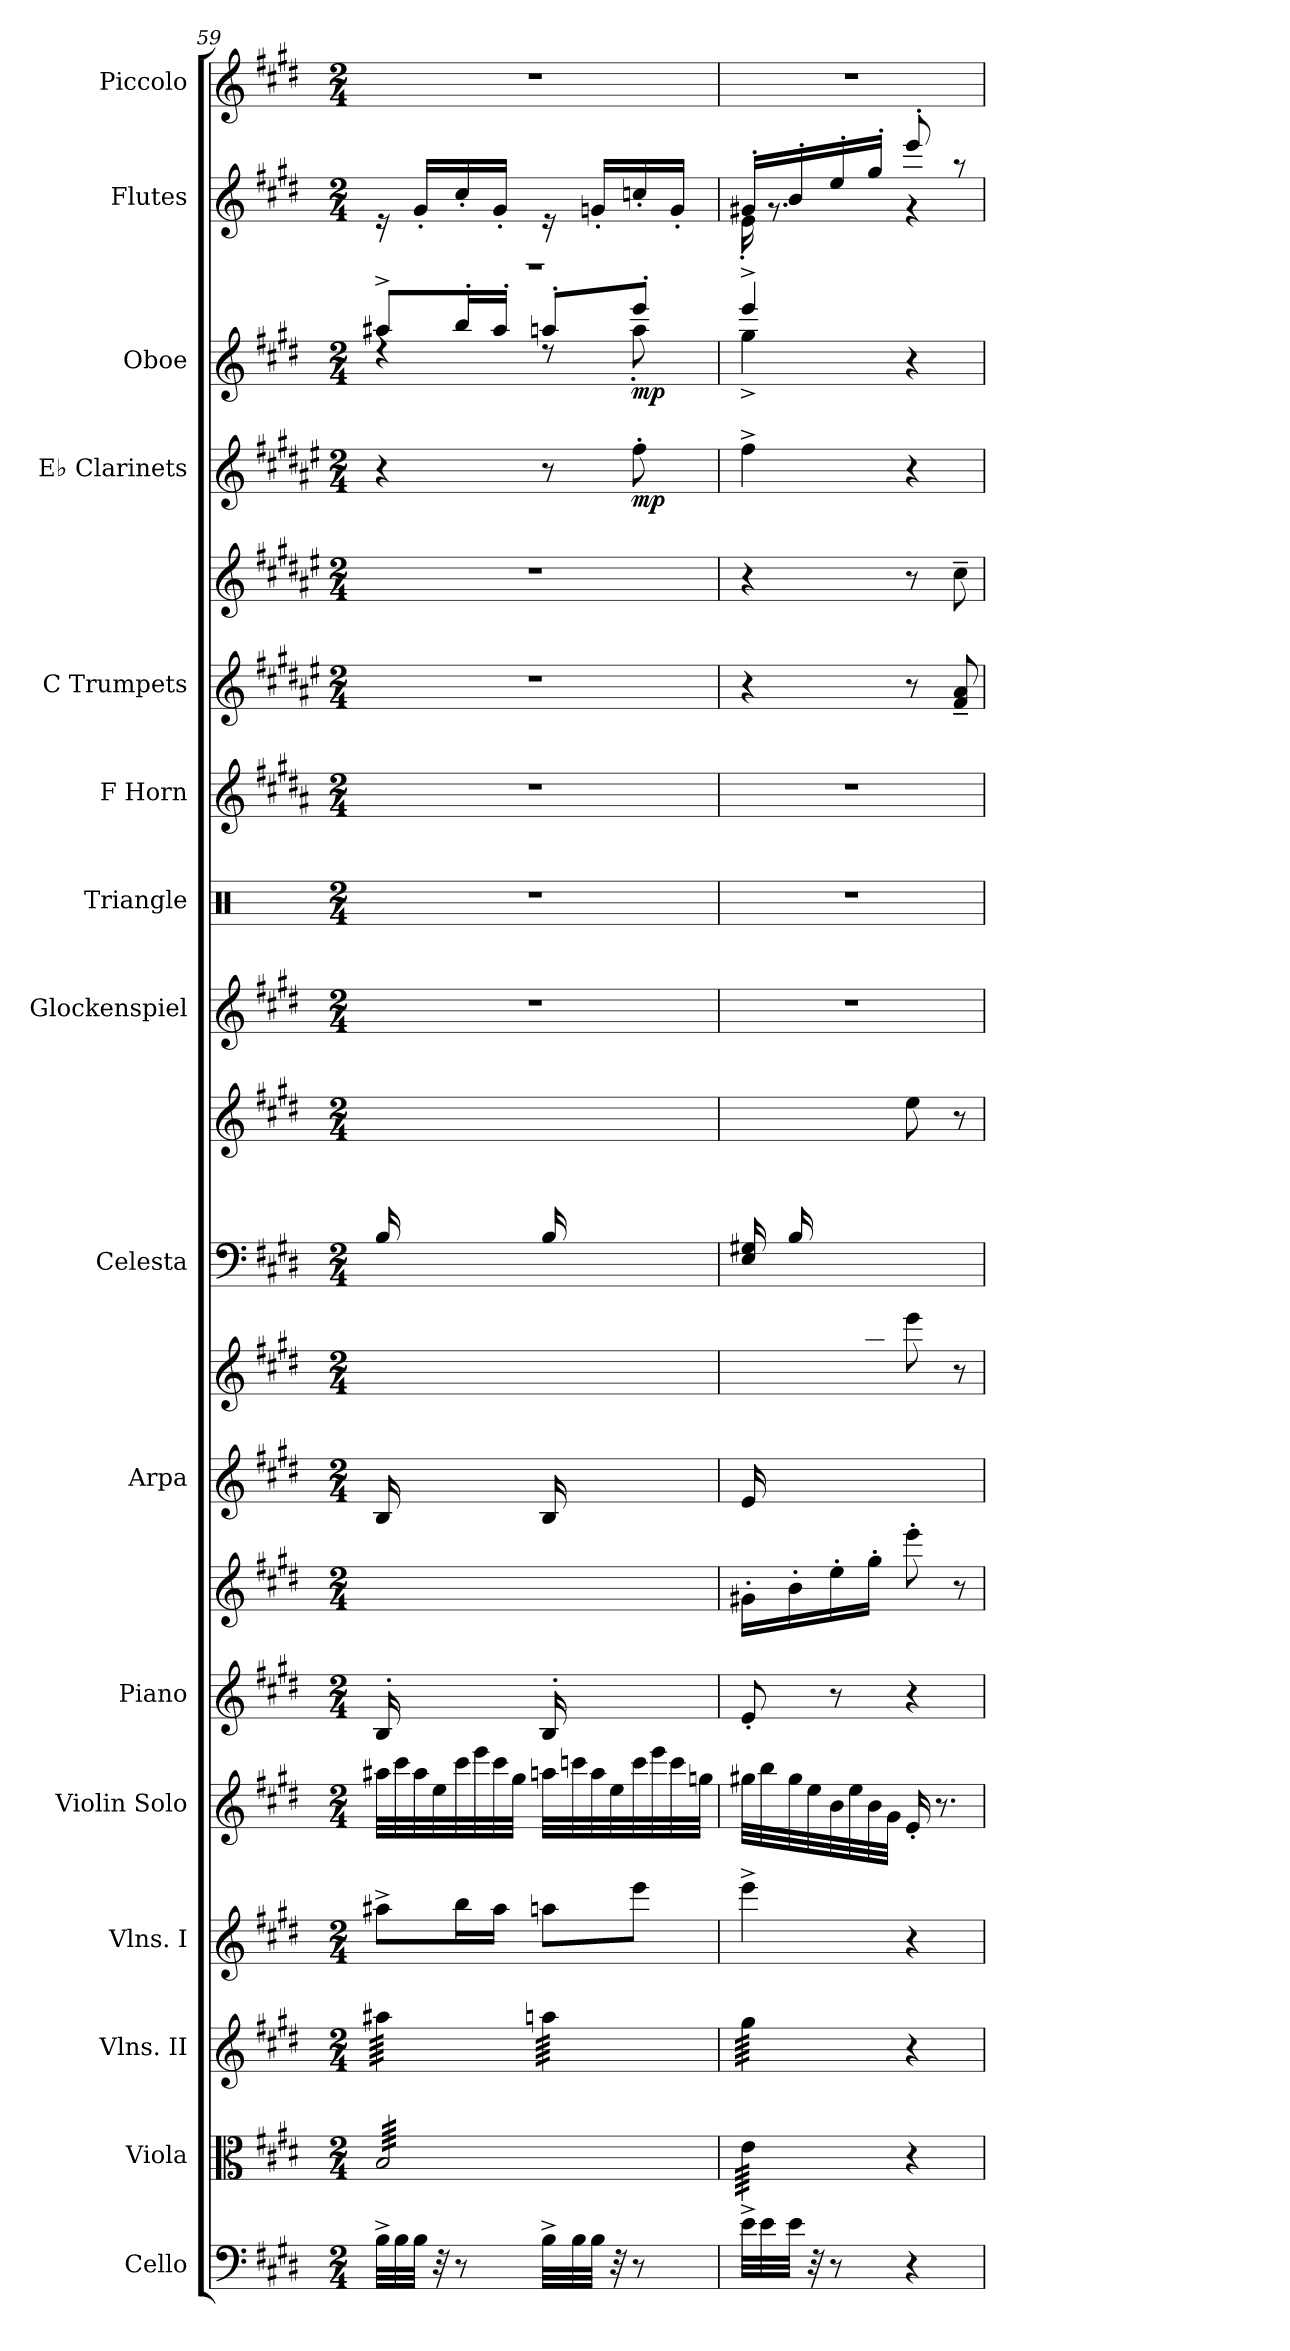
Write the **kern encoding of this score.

**kern	**kern	**kern	**kern	**kern	**kern	**kern	**kern	**kern	**kern	**kern	**kern	**kern	**kern	**kern	**kern	**dynam	**kern	**dynam	**kern	**dynam	**kern	**kern
*part16	*part15	*part14	*part13	*part12	*part11	*part11	*part10	*part10	*part9	*part9	*part8	*part7	*part6	*part5	*part5	*part5	*part4	*part4	*part3	*part3	*part2	*part1
*staff20	*staff19	*staff18	*staff17	*staff16	*staff15	*staff14	*staff13	*staff12	*staff11	*staff10	*staff9	*staff8	*staff7	*staff6	*staff5	*staff5/6	*staff4	*staff4	*staff3	*staff3	*staff2	*staff1
*I"Cello	*I"Viola	*I"Vlns. II	*I"Vlns. I	*I"Violin Solo	*I"Piano	*	*I"Arpa	*	*I"Celesta	*	*I"Glockenspiel	*I"Triangle	*I"F Horn	*I"C Trumpets	*	*	*I"E♭ Clarinets	*	*I"Oboe	*	*I"Flutes	*I"Piccolo
*	*	*I'Vlns. II	*I'Vlns. I	*I'Vln. solo	*I'Pno.	*	*I'Arpa	*	*I'Cel.	*	*I'Glock.	*I'Trgl.	*I'F Hn.	*I'C Tpt.	*	*	*I'E♭ Cl.	*	*I'Ob.	*	*I'Fl.	*I'Picc.
*clefF4	*clefC3	*clefG2	*clefG2	*clefG2	*clefG2	*clefG2	*clefG2	*clefG2	*clefF4	*clefG2	*clefG2	*clefX	*clefG2	*clefG2	*clefG2	*	*clefG2	*	*clefG2	*	*clefG2	*clefG2
*	*	*	*	*	*	*	*	*	*ITrd-7c-12	*ITrd-7c-12	*ITrd-14c-24	*	*ITrd4c7	*ITrd1c2	*ITrd1c2	*	*ITrd1c2	*	*	*	*	*ITrd-7c-12
*k[f#c#g#d#]	*k[f#c#g#d#]	*k[f#c#g#d#]	*k[f#c#g#d#]	*k[f#c#g#d#]	*k[f#c#g#d#]	*k[f#c#g#d#]	*k[f#c#g#d#]	*k[f#c#g#d#]	*k[f#c#g#d#]	*k[f#c#g#d#]	*k[f#c#g#d#]	*k[]	*k[f#c#g#d#]	*k[f#c#g#d#]	*k[f#c#g#d#]	*	*k[f#c#g#d#]	*	*k[f#c#g#d#]	*	*k[f#c#g#d#]	*k[f#c#g#d#]
*M2/4	*M2/4	*M2/4	*M2/4	*M2/4	*M2/4	*M2/4	*M2/4	*M2/4	*M2/4	*M2/4	*M2/4	*M2/4	*M2/4	*M2/4	*M2/4	*	*M2/4	*	*M2/4	*	*M2/4	*M2/4
=59	=59	=59	=59	=59	=59	=59	=59	=59	=59	=59	=59	=59	=59	=59	=59	=59	=59	=59	=59	=59	=59	=59
*	*	*	*	*	*^	*	*^	*	*^	*	*	*	*	*	*	*	*	*	*^	*	*^	*
*	*tremolo	*	*	*	*	*	*	*	*	*	*	*	*	*	*	*	*	*	*	*	*	*	*	*	*	*	*
*	*	*tremolo	*	*	*	*	*	*	*	*	*	*	*	*	*	*	*	*	*	*	*	*	*	*	*	*	*
32B^\LLL	64B/LLLL	64aa#X\LLLL	8aa#X^\L	32aa#X\LLL	16B'/LL	2ryy	16ryy	16B/LL	2ryy	16ryy	16b/LL	2ryy	16ryy	2r	2r	2r	2r	2r	.	4r	.	8aa#X^/L	4rdd	.	2rD	16re	2r
.	64B/	64aa#X\	.	.	.	.	.	.	.	.	.	.	.	.	.	.	.	.	.	.	.	.	.	.	.	.	.
32B\	64B/	64aa#X\	.	32ccc#\	.	.	.	.	.	.	.	.	.	.	.	.	.	.	.	.	.	.	.	.	.	.	.
.	64B/	64aa#X\	.	.	.	.	.	.	.	.	.	.	.	.	.	.	.	.	.	.	.	.	.	.	.	.	.
32B\JJJ	64B/	64aa#X\	.	32aa#\	8.ryy	.	16g#'\	8.ryy	.	16a-X\	8.ryy	.	16gg#\	.	.	.	.	.	.	.	.	.	.	.	.	16g#'/LL	.
.	64B/	64aa#X\	.	.	.	.	.	.	.	.	.	.	.	.	.	.	.	.	.	.	.	.	.	.	.	.	.
32r	64B/	64aa#X\	.	32ee\	.	.	.	.	.	.	.	.	.	.	.	.	.	.	.	.	.	.	.	.	.	.	.
.	64B/	64aa#X\	.	.	.	.	.	.	.	.	.	.	.	.	.	.	.	.	.	.	.	.	.	.	.	.	.
8r	64B/	64aa#X\	16bb\L	32ccc#\	.	.	16cc#'\	.	.	16dd-X\	.	.	16ccc#\	.	.	.	.	.	.	.	.	16bb'/L	.	.	.	16cc#'/	.
.	64B/	64aa#X\	.	.	.	.	.	.	.	.	.	.	.	.	.	.	.	.	.	.	.	.	.	.	.	.	.
.	64B/	64aa#X\	.	32eee\	.	.	.	.	.	.	.	.	.	.	.	.	.	.	.	.	.	.	.	.	.	.	.
.	64B/	64aa#X\	.	.	.	.	.	.	.	.	.	.	.	.	.	.	.	.	.	.	.	.	.	.	.	.	.
.	64B/	64aa#X\	16aa#\JJ	32ccc#\	.	.	16g#'\JJ	.	.	16a-\JJ	.	.	16gg#\JJ	.	.	.	.	.	.	.	.	16aa#'/JJ	.	.	.	16g#'/JJ	.
.	64B/	64aa#X\	.	.	.	.	.	.	.	.	.	.	.	.	.	.	.	.	.	.	.	.	.	.	.	.	.
.	64B/	64aa#X\	.	32gg#\JJJ	.	.	.	.	.	.	.	.	.	.	.	.	.	.	.	.	.	.	.	.	.	.	.
.	64B/	64aa#X\JJJJ	.	.	.	.	.	.	.	.	.	.	.	.	.	.	.	.	.	.	.	.	.	.	.	.	.
32B^\LLL	64B/	64aan\LLLL	8aan\L	32aan\LLL	16B'/LL	.	16ryy	16B/LL	.	16ryy	16b/LL	.	16ryy	.	.	.	.	.	.	8r	.	8aan'/L	8rdd	.	.	16re	.
.	64B/	64aan\	.	.	.	.	.	.	.	.	.	.	.	.	.	.	.	.	.	.	.	.	.	.	.	.	.
32B\	64B/	64aan\	.	32cccn\	.	.	.	.	.	.	.	.	.	.	.	.	.	.	.	.	.	.	.	.	.	.	.
.	64B/	64aan\	.	.	.	.	.	.	.	.	.	.	.	.	.	.	.	.	.	.	.	.	.	.	.	.	.
32B\JJJ	64B/	64aan\	.	32aa\	8.ryy	.	16gn'\	8.ryy	.	16gn\	8.ryy	.	16ggn\	.	.	.	.	.	.	.	.	.	.	.	.	16gn'/LL	.
.	64B/	64aan\	.	.	.	.	.	.	.	.	.	.	.	.	.	.	.	.	.	.	.	.	.	.	.	.	.
32r	64B/	64aan\	.	32ee\	.	.	.	.	.	.	.	.	.	.	.	.	.	.	.	.	.	.	.	.	.	.	.
.	64B/	64aan\	.	.	.	.	.	.	.	.	.	.	.	.	.	.	.	.	.	.	.	.	.	.	.	.	.
!	!	!	!	!	!	!	!	!	!	!	!	!	!	!	!	!	!	!	!	!	!LO:DY:b	!	!	!LO:DY:b	!	!	!
8r	64B/	64aan\	8eee\J	32ccc\	.	.	16ccn'\	.	.	16ccn\	.	.	16cccn\	.	.	.	.	.	.	8ee'\	mp	8eee'/J	8aa'\	mp	.	16ccn'/	.
.	64B/	64aan\	.	.	.	.	.	.	.	.	.	.	.	.	.	.	.	.	.	.	.	.	.	.	.	.	.
.	64B/	64aan\	.	32eee\	.	.	.	.	.	.	.	.	.	.	.	.	.	.	.	.	.	.	.	.	.	.	.
.	64B/	64aan\	.	.	.	.	.	.	.	.	.	.	.	.	.	.	.	.	.	.	.	.	.	.	.	.	.
.	64B/	64aan\	.	32ccc\	.	.	16g'\JJ	.	.	16g\JJ	.	.	16gg\JJ	.	.	.	.	.	.	.	.	.	.	.	.	16g'/JJ	.
.	64B/	64aan\	.	.	.	.	.	.	.	.	.	.	.	.	.	.	.	.	.	.	.	.	.	.	.	.	.
.	64B/	64aan\	.	32ggn\JJJ	.	.	.	.	.	.	.	.	.	.	.	.	.	.	.	.	.	.	.	.	.	.	.
.	64B/JJJJ	64aan\JJJJ	.	.	.	.	.	.	.	.	.	.	.	.	.	.	.	.	.	.	.	.	.	.	.	.	.
*	*	*	*	*	*v	*v	*	*	*	*	*	*	*	*	*	*	*	*	*	*	*	*	*	*	*	*	*
!!LO:PB:g=z
=60	=60	=60	=60	=60	=60	=60	=60	=60	=60	=60	=60	=60	=60	=60	=60	=60	=60	=60	=60	=60	=60	=60	=60	=60	=60	=60
32e^\LLL	64e\LLLL	64gg#\LLLL	4eee^\	32gg#X\LLL	8e'/	16g#X'\LL	16e/LL	2ryy	16ryy	16e/ 16g#X/LL	2ryy	8ryy	2r	2r	2r	4r	4r	.	4ee^\	.	4eee^/	4gg#^\	.	16g#X'/LL	16e'\	2r
.	64e\	64gg#\	.	.	.	.	.	.	.	.	.	.	.	.	.	.	.	.	.	.	.	.	.	.	.	.
32e\	64e\	64gg#\	.	32bb\	.	.	.	.	.	.	.	.	.	.	.	.	.	.	.	.	.	.	.	.	.	.
.	64e\	64gg#\	.	.	.	.	.	.	.	.	.	.	.	.	.	.	.	.	.	.	.	.	.	.	.	.
32e\JJJ	64e\	64gg#\	.	32gg#\	.	16b'\	4..ryy	.	16b\	16b/	.	.	.	.	.	.	.	.	.	.	.	.	.	16b'/	8.rg	.
.	64e\	64gg#\	.	.	.	.	.	.	.	.	.	.	.	.	.	.	.	.	.	.	.	.	.	.	.	.
32r	64e\	64gg#\	.	32ee\	.	.	.	.	.	.	.	.	.	.	.	.	.	.	.	.	.	.	.	.	.	.
.	64e\	64gg#\	.	.	.	.	.	.	.	.	.	.	.	.	.	.	.	.	.	.	.	.	.	.	.	.
8r	64e\	64gg#\	.	32b\	8r	16ee'\	.	.	16ee\	4.ryy	.	16ee\	.	.	.	.	.	.	.	.	.	.	.	16ee'/	.	.
.	64e\	64gg#\	.	.	.	.	.	.	.	.	.	.	.	.	.	.	.	.	.	.	.	.	.	.	.	.
.	64e\	64gg#\	.	32ee\	.	.	.	.	.	.	.	.	.	.	.	.	.	.	.	.	.	.	.	.	.	.
.	64e\	64gg#\	.	.	.	.	.	.	.	.	.	.	.	.	.	.	.	.	.	.	.	.	.	.	.	.
.	64e\	64gg#\	.	32b\	.	16gg#'\JJ	.	.	16aa-X\JJ	.	.	16gg#X\JJ	.	.	.	.	.	.	.	.	.	.	.	16gg#'/JJ	.	.
.	64e\	64gg#\	.	.	.	.	.	.	.	.	.	.	.	.	.	.	.	.	.	.	.	.	.	.	.	.
.	64e\	64gg#\	.	32g#\JJJ	.	.	.	.	.	.	.	.	.	.	.	.	.	.	.	.	.	.	.	.	.	.
.	64e\JJJJ	64gg#\JJJJ	.	.	.	.	.	.	.	.	.	.	.	.	.	.	.	.	.	.	.	.	.	.	.	.
*	*	*Xtremolo	*	*	*	*	*	*	*	*	*	*	*	*	*	*	*	*	*	*	*	*	*	*	*	*
*	*Xtremolo	*	*	*	*	*	*	*	*	*	*	*	*	*	*	*	*	*	*	*	*	*	*	*	*	*
4r	4r	4r	4r	16e'/	4r	8eee'\	.	.	8eee\	.	.	8eee\	.	.	.	8r	8r	.	4r	.	4r	4ryy	.	8eee'/	4rg	.
.	.	.	.	8.r	.	.	.	.	.	.	.	.	.	.	.	.	.	.	.	.	.	.	.	.	.	.
!	!	!	!	!	!	!	!	!	!	!	!	!	!	!	!	!	!	!LO:DY:b=2	!	!	!	!	!	!	!	!
!	!	!	!	!	!	!	!	!	!	!	!	!	!	!	!	!	!	!LO:DY:n=1:b=2	!	!	!	!	!	!	!	!
!	!	!	!	!	!	!	!	!	!	!	!	!	!	!	!	!	!	!LO:DY:n=2:b	!	!	!	!	!	!	!	!
!	!	!	!	!	!	!	!	!	!	!	!	!	!	!	!	!	!	!LO:DY:n=3:b	!	!	!	!	!	!	!	!
.	.	.	.	.	.	8r	.	.	8r	.	.	8r	.	.	.	8e/~ 8g#/~	8b~\	mf mf mf mf	.	.	.	.	.	8raa	.	.
*	*	*	*	*	*	*	*	*	*	*	*	*	*	*	*	*	*	*	*	*	*v	*v	*	*	*	*
*	*	*	*	*	*	*	*v	*v	*	*v	*v	*	*	*	*	*	*	*	*	*	*	*	*v	*v	*
=	=	=	=	=	=	=	=	=	=	=	=	=	=	=	=	=	=	=	=	=	=	=
*-	*-	*-	*-	*-	*-	*-	*-	*-	*-	*-	*-	*-	*-	*-	*-	*-	*-	*-	*-	*-	*-	*-
